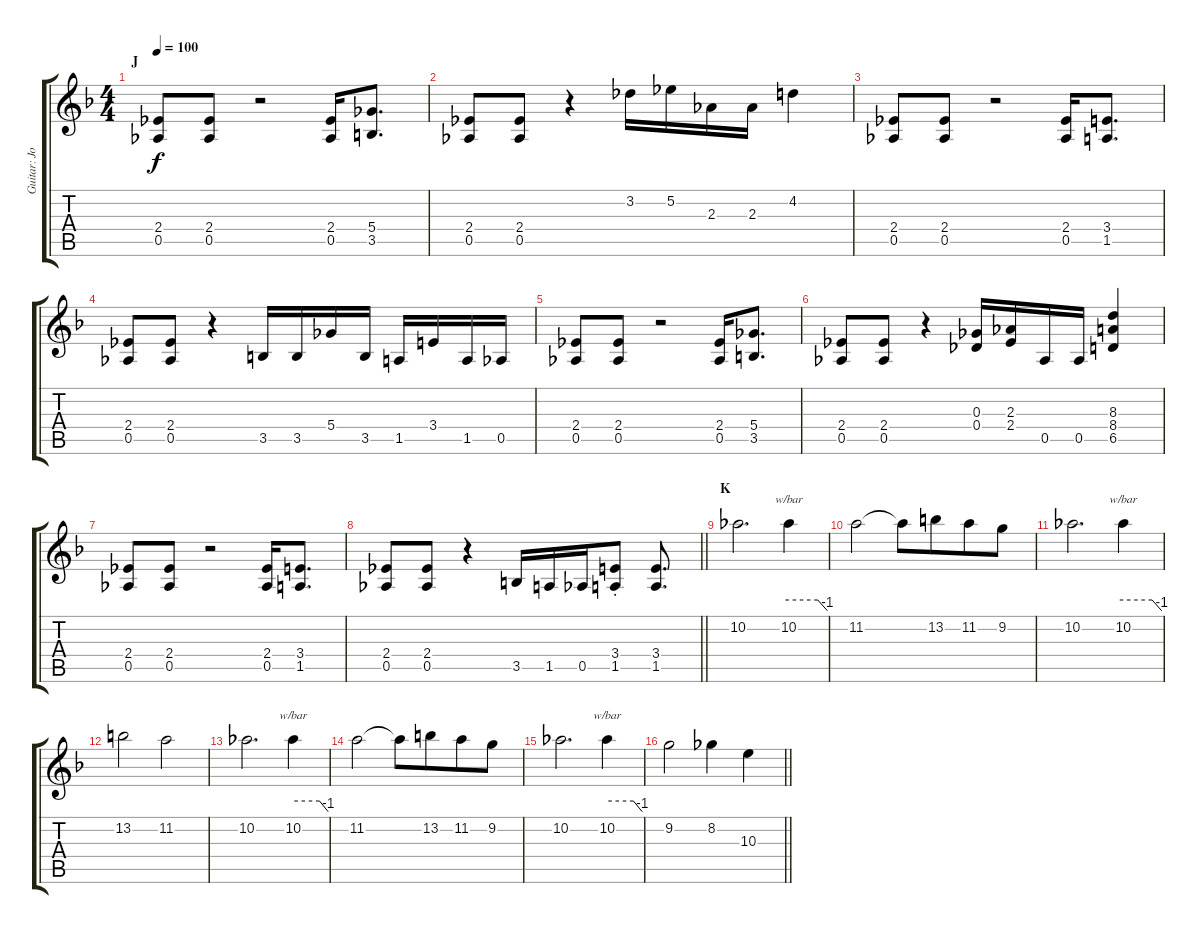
\track ("Guitar: Jon" "Guitar: Jo") {instrument distortionguitar}
\staff {score tabs}
\tuning (Eb4 Bb3 Gb3 Db3 Ab2 Eb2) {hide}
\ts (4 4)
\section ("" "J")
\tempo 100
\clef g2
\ks f
(2.4 0.5).8{dy f} (2.4 0.5).8 r.2 (2.4 0.5).16 (5.4 3.5).8{d} |
(2.4 0.5).8 (2.4 0.5).8 r.4 3.2.16 5.2.16 2.3.16 2.3.16 4.2.4 |
(2.4 0.5).8 (2.4 0.5).8 r.2 (2.4 0.5).16 (3.4 1.5).8{d} |
(2.4 0.5).8 (2.4 0.5).8 r.4 3.5.16 3.5.16 5.4.16 3.5.16 1.5.16 3.4.16 1.5.16 0.5.16 |
(2.4 0.5).8 (2.4 0.5).8 r.2 (2.4 0.5).16 (5.4 3.5).8{d} |
(2.4 0.5).8 (2.4 0.5).8 r.4 (0.3 0.4).16 (2.3 2.4).16 0.5.16 0.5.16 (8.3 8.4 6.5).4 |
(2.4 0.5).8 (2.4 0.5).8 r.2 (2.4 0.5).16 (3.4 1.5).8{d} |
\barLineRight lightlight
(2.4 0.5).8 (2.4 0.5).8 r.4 3.5.16 1.5.16 0.5.16 (3.4{st} 1.5{st}).8 (3.4 1.5).8{d} |
\section ("" "K")
10.2.2{d} 10.2.4{tbe (custom default 0 0 45 0 60 -4)} |
11.2.2 11.2{t}.8 13.2.8{beam merge} 11.2.8 9.2.8 |
10.2.2{d} 10.2.4{tbe (custom default 0 0 45 0 60 -4)} |
13.2.2 11.2.2 |
10.2.2{d} 10.2.4{tbe (custom default 0 0 45 0 60 -4)} |
11.2.2 11.2{t}.8 13.2.8{beam merge} 11.2.8 9.2.8 |
10.2.2{d} 10.2.4{tbe (custom default 0 0 45 0 60 -4)} |
\barLineRight lightlight
9.2.2 8.2.4 10.3.4
